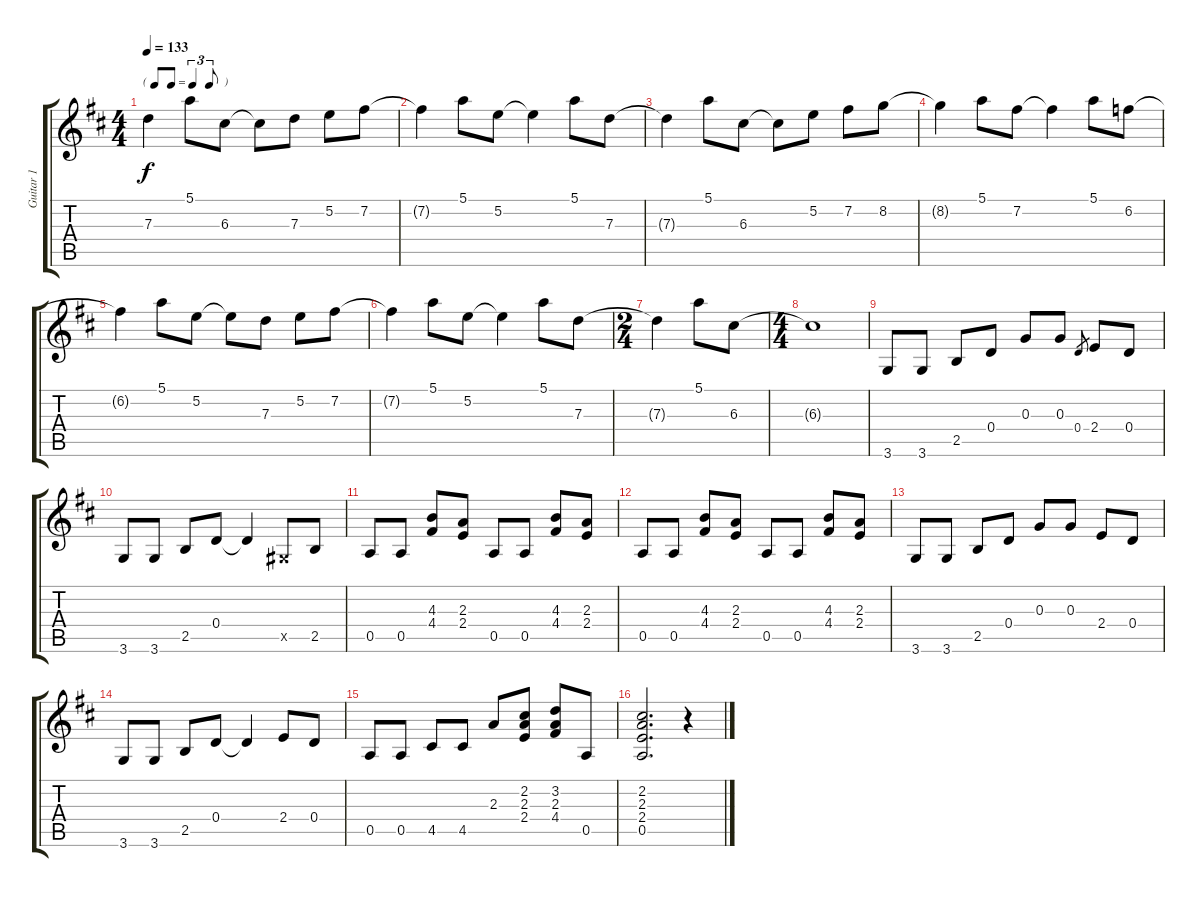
\track ("Guitar 1" "Guitar 1") {solo instrument electricguitarclean}
\staff {score tabs}
\tuning (E4 B3 G3 D3 A2 E2) {hide}
\ts (4 4)
\tf triplet8th
\tempo 133
\clef g2
\ks d
7.3{t}.4{dy f} 5.1.8 6.3.8 6.3{t}.8 7.3.8 5.2.8 7.2.8 |
7.2{t}.4 5.1.8 5.2.8 5.2{t}.4 5.1.8 7.3.8 |
7.3{t}.4 5.1.8 6.3.8 6.3{t}.8 5.2.8 7.2.8 8.2.8 |
8.2{t}.4 5.1.8 7.2.8 7.2{t}.4 5.1.8 6.2.8 |
6.2{t}.4 5.1.8 5.2.8 5.2{t}.8 7.3.8 5.2.8 7.2.8 |
7.2{t}.4 5.1.8 5.2.8 5.2{t}.4 5.1.8 7.3.8 |
\ts (2 4)
7.3{t}.4 5.1.8 6.3.8 |
\ts (4 4)
6.3{t}.1 |
3.6.8 3.6.8 2.5.8 0.4.8 0.3.8 0.3.8 0.4.8{gr} 2.4.8 0.4.8 |
3.6.8 3.6.8 2.5.8 0.4.8 0.4{t}.4 -1.5{x}.8 2.5.8 |
0.5.8 0.5.8 (4.3 4.4).8 (2.3 2.4).8 0.5.8 0.5.8 (4.3 4.4).8 (2.3 2.4).8 |
0.5.8 0.5.8 (4.3 4.4).8 (2.3 2.4).8 0.5.8 0.5.8 (4.3 4.4).8 (2.3 2.4).8 |
3.6.8 3.6.8 2.5.8 0.4.8 0.3.8 0.3.8 2.4.8 0.4.8 |
3.6.8 3.6.8 2.5.8 0.4.8 0.4{t}.4 2.4.8 0.4.8 |
0.5.8 0.5.8 4.5.8 4.5.8 2.3.8 (2.2 2.3 2.4).8 (3.2 2.3 4.4).8 0.5.8 |
(2.2 2.3 2.4 0.5).2{d} r.4
